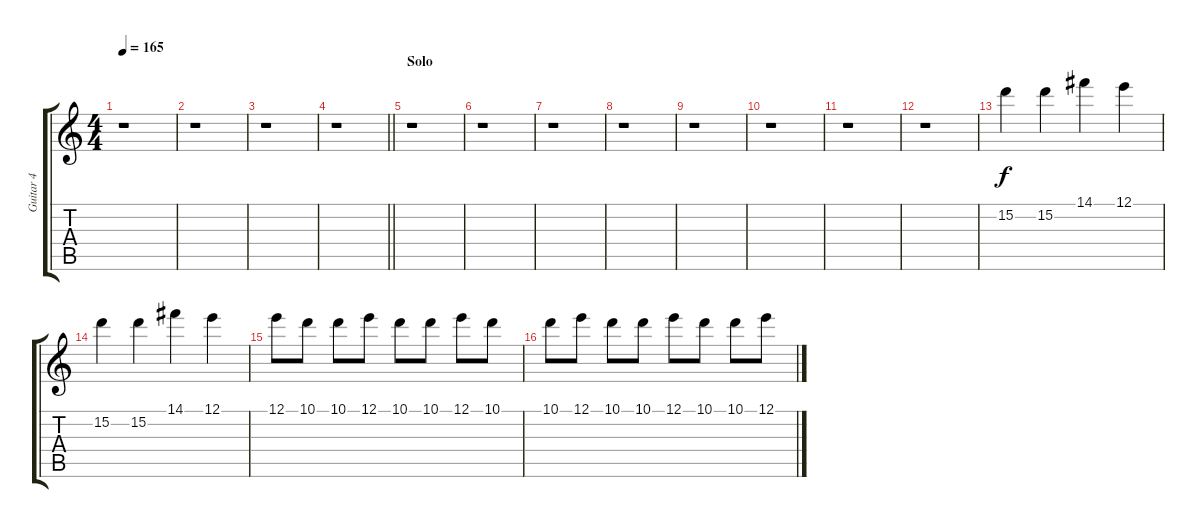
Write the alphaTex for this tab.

\track ("Guitar 4" "Guitar 4") {instrument distortionguitar}
\staff {score tabs}
\tuning (E4 B3 G3 D3 A2 E2) {hide}
\ts (4 4)
\tempo 165
\clef g2
\ks c
r.1{dy f} |
r.1 |
r.1 |
\barLineRight lightlight
r.1 |
\section ("" "Solo")
r.1 |
r.1 |
r.1 |
r.1 |
r.1 |
r.1 |
r.1 |
r.1 |
15.2.4 15.2.4 14.1.4 12.1.4 |
15.2.4 15.2.4 14.1.4 12.1.4 |
12.1.8 10.1.8 10.1.8 12.1.8 10.1.8 10.1.8 12.1.8 10.1.8 |
10.1.8 12.1.8 10.1.8 10.1.8 12.1.8 10.1.8 10.1.8 12.1.8
